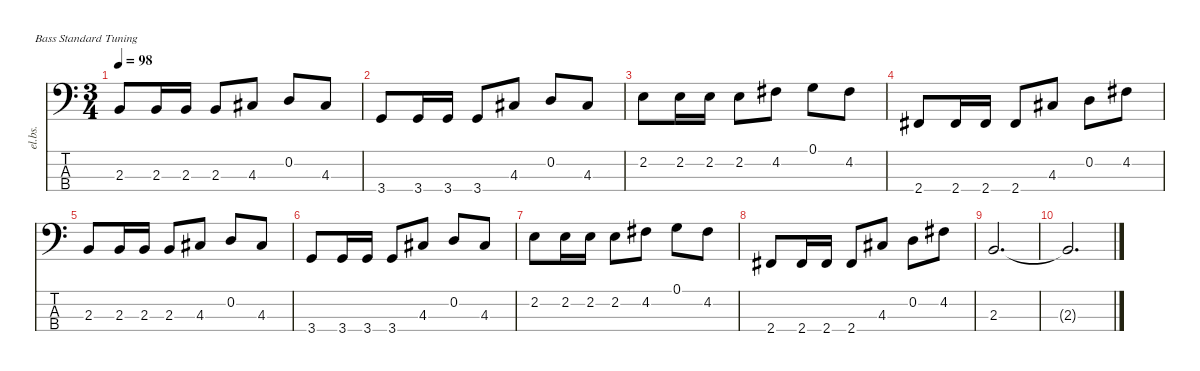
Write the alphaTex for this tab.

\defaultSystemsLayout 4
\hideDynamics
\bracketExtendMode nobrackets
\otherSystemsTrackNameOrientation horizontal
\track ("главный инструмент " "el.bs.") {instrument electricbasspick}
\staff {score tabs}
\tuning (G2 D2 A1 E1)
\ts (3 4)
\tempo 98
\clef f4
\ks c
2.3.8{dy mf} 2.3.16 2.3.16 2.3.8 4.3{acc #}.8 0.2.8 4.3{acc #}.8 |
3.4.8 3.4.16 3.4.16 3.4.8 4.3{acc #}.8 0.2.8 4.3{acc #}.8 |
2.2.8 2.2.16 2.2.16 2.2.8 4.2{acc #}.8 0.1.8 4.2{acc #}.8 |
2.4{acc #}.8 2.4{acc #}.16 2.4{acc #}.16 2.4{acc #}.8 4.3{acc #}.8 0.2.8 4.2{acc #}.8 |
2.3.8 2.3.16 2.3.16 2.3.8 4.3{acc #}.8 0.2.8 4.3{acc #}.8 |
3.4.8 3.4.16 3.4.16 3.4.8 4.3{acc #}.8 0.2.8 4.3{acc #}.8 |
2.2.8 2.2.16 2.2.16 2.2.8 4.2{acc #}.8 0.1.8 4.2{acc #}.8 |
2.4{acc #}.8 2.4{acc #}.16 2.4{acc #}.16 2.4{acc #}.8 4.3{acc #}.8 0.2.8 4.2{acc #}.8 |
2.3.2{d dy f} |
2.3{t}.2{d}
